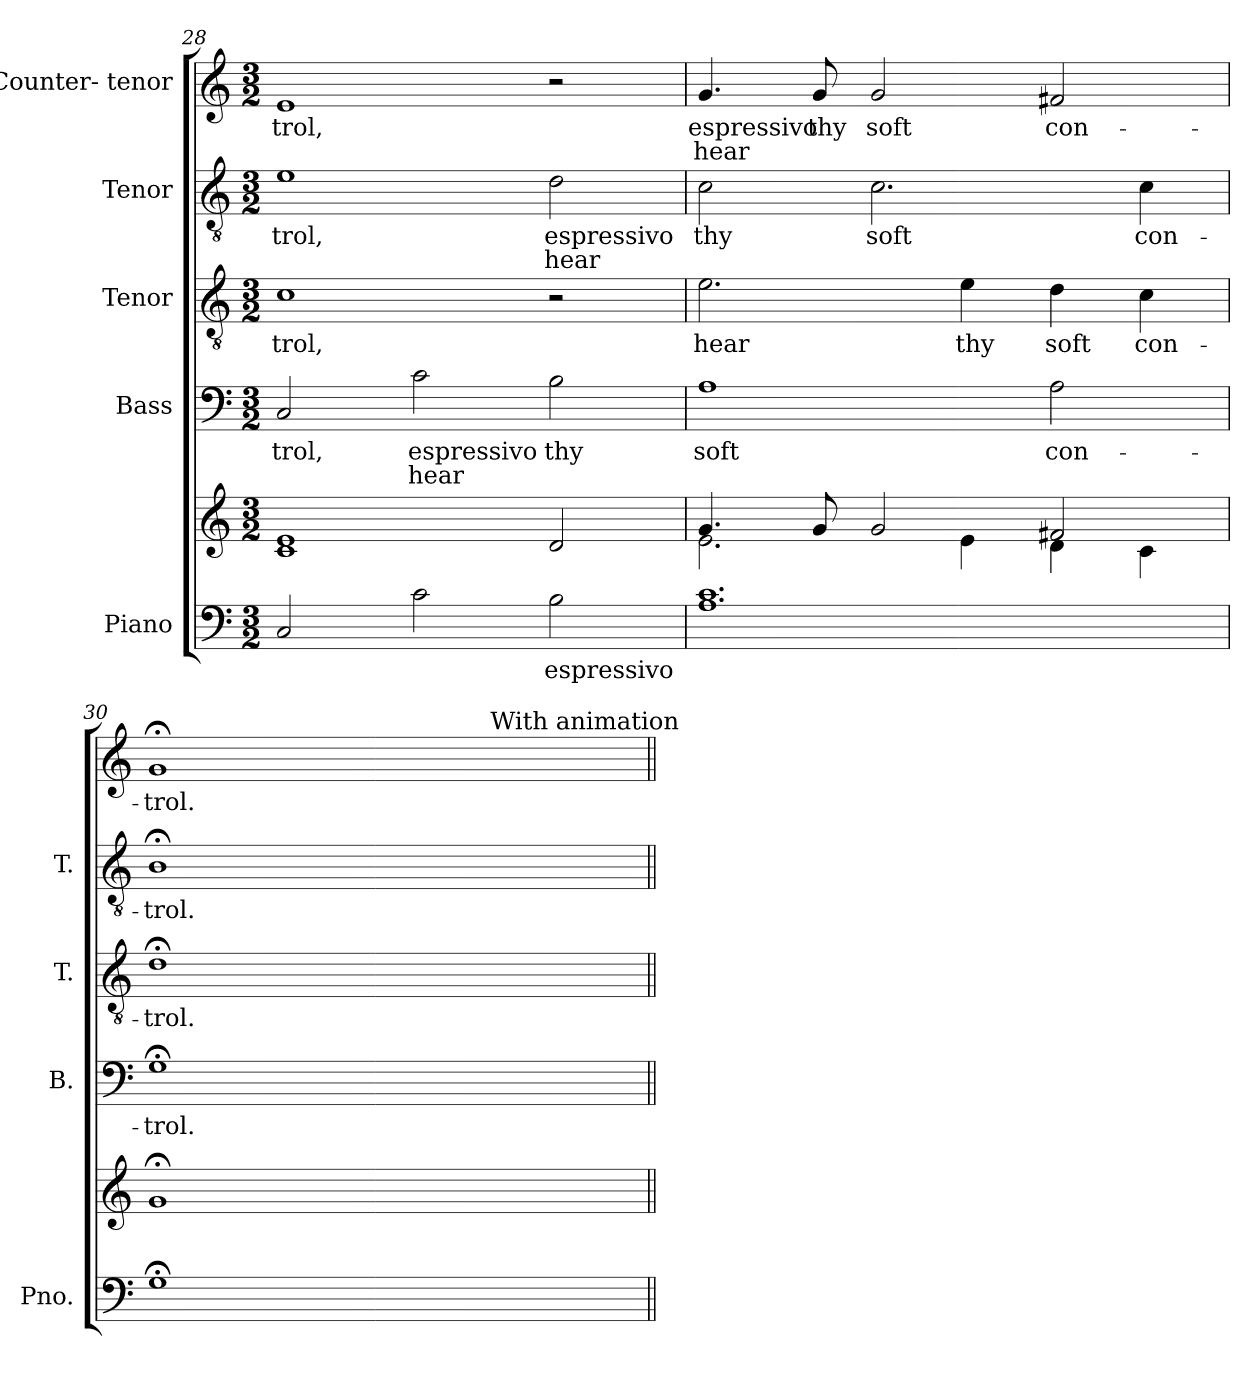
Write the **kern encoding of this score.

**kern	**text	**kern	**kern	**text	**text	**kern	**text	**kern	**text	**text	**kern	**text	**text
*part5	*part5	*part5	*part4	*part4	*part4	*part3	*part3	*part2	*part2	*part2	*part1	*part1	*part1
*staff6	*staff6	*staff5	*staff4	*staff4	*staff4	*staff3	*staff3	*staff2	*staff2	*staff2	*staff1	*staff1	*staff1
*I"Piano	*	*	*I"Bass	*	*	*I"Tenor	*	*I"Tenor	*	*	*I"Counter- tenor	*	*
*I'Pno.	*	*	*I'B.	*	*	*I'T.	*	*I'T.	*	*	*	*	*
*clefF4	*	*clefG2	*clefF4	*	*	*clefGv2	*	*clefGv2	*	*	*clefG2	*	*
*	*	*	*	*	*	*ITrd7c12	*	*ITrd7c12	*	*	*	*	*
*k[]	*	*k[]	*k[]	*	*	*k[]	*	*k[]	*	*	*k[]	*	*
*C:	*	*C:	*C:	*	*	*C:	*	*C:	*	*	*C:	*	*
*M3/2	*	*M3/2	*M3/2	*	*	*M3/2	*	*M3/2	*	*	*M3/2	*	*
=28	=28	=28	=28	=28	=28	=28	=28	=28	=28	=28	=28	=28	=28
!	!	!	!	!LO:LY:b:color=#000000	!	!	!	!	!	!	!	!	!
!	!	!	!	!	!	!	!LO:LY:b:color=#000000	!	!	!	!	!	!
!	!	!	!	!	!	!	!	!	!LO:LY:b:color=#000000	!	!	!	!
!	!	!	!	!	!	!	!	!	!	!	!	!LO:LY:b:color=#000000	!
2Ci/	.	1ci 1ei	2Ci/	-trol,	.	1Ci	-trol,	1Ei	-trol,	.	1ei	-trol,	.
!	!	!	!	!LO:LY:a:color=#000000	!LO:LY:b:color=#000000	!	!	!	!	!	!	!	!
2ci\	.	.	2ci\	espressivo	hear	.	.	.	.	.	.	.	.
!	!LO:LY:a:color=#000000	!	!	!	!	!	!	!	!	!	!	!	!
!	!	!	!	!LO:LY:b:color=#000000	!	!	!	!	!	!	!	!	!
!	!	!	!	!	!	!	!LO:LY:a:color=#000000	!	!	!	!	!	!
!	!	!	!	!	!	!	!	!	!LO:LY:a:color=#000000	!LO:LY:b:color=#000000	!	!	!
2Bi\	espressivo	2di/	2Bi\	thy	.	2r	espressivo	2Di\	espressivo	hear	2r	.	.
!!LO:LB:g=z
=29	=29	=29	=29	=29	=29	=29	=29	=29	=29	=29	=29	=29	=29
*	*	*^	*	*	*	*	*	*	*	*	*	*	*
!	!	!	!	!	!LO:LY:b:color=#000000	!	!	!	!	!	!	!	!	!
!	!	!	!	!	!	!	!	!LO:LY:b:color=#000000	!	!	!	!	!	!
!	!	!	!	!	!	!	!	!	!	!LO:LY:b:color=#000000	!	!	!	!
!	!	!	!	!	!	!	!	!	!	!	!	!	!LO:LY:a:color=#000000	!LO:LY:b:color=#000000
1.Ai 1.ci	.	4.gi/	2.ei\	1Ai	soft	.	2.Ei\	hear	2Ci\	thy	.	4.gi/	espressivo	hear
!	!	!	!	!	!	!	!	!	!	!	!	!	!LO:LY:b:color=#000000	!
.	.	8gi/	.	.	.	.	.	.	.	.	.	8gi/	thy	.
!	!	!	!	!	!	!	!	!	!	!LO:LY:b:color=#000000	!	!	!	!
!	!	!	!	!	!	!	!	!	!	!	!	!	!LO:LY:b:color=#000000	!
.	.	2gi/	.	.	.	.	.	.	2.Ci\	soft	.	2gi/	soft	.
!	!	!	!	!	!	!	!	!LO:LY:b:color=#000000	!	!	!	!	!	!
.	.	.	4ei\	.	.	.	4Ei\	thy	.	.	.	.	.	.
!	!	!	!	!	!LO:LY:b:color=#000000	!	!	!	!	!	!	!	!	!
!	!	!	!	!	!	!	!	!LO:LY:b:color=#000000	!	!	!	!	!	!
!	!	!	!	!	!	!	!	!	!	!	!	!	!LO:LY:b:color=#000000	!
.	.	2f#Xi/	4di\	2Ai\	con-	.	4Di\	soft	.	.	.	2f#Xi/	con-	.
!	!	!	!	!	!	!	!	!LO:LY:b:color=#000000	!	!	!	!	!	!
!	!	!	!	!	!	!	!	!	!	!LO:LY:b:color=#000000	!	!	!	!
.	.	.	4ci\	.	.	.	4Ci\	con-	4Ci\	con-	.	.	.	.
=30	=30	=30	=30	=30	=30	=30	=30	=30	=30	=30	=30	=30	=30	=30
!	!	!	!	!	!LO:LY:b:color=#000000	!	!	!	!	!	!	!	!	!
!	!	!	!	!	!	!	!	!LO:LY:b:color=#000000	!	!	!	!	!	!
!	!	!	!	!	!	!	!	!	!	!LO:LY:b:color=#000000	!	!	!	!
!	!	!	!	!	!	!	!	!	!	!	!	!	!LO:LY:b:color=#000000	!
*	*	*	*	*	*	*	*	*	*	*	*	*^	*	*
1G;i	.	1g;i	2ryy	1G;i	-trol.	.	1D;i	-trol.	1BB;i	-trol.	.	1g;i	2ryy	-trol.	.
.	.	.	4ryy	.	.	.	.	.	.	.	.	.	4ryy	.	.
.	.	.	8ryy	.	.	.	.	.	.	.	.	.	8ryy	.	.
.	.	.	16ryy	.	.	.	.	.	.	.	.	.	16ryy	.	.
.	.	.	32ryy	.	.	.	.	.	.	.	.	.	32ryy	.	.
.	.	.	64ryy	.	.	.	.	.	.	.	.	.	64ryy	.	.
.	.	.	128...ryy	.	.	.	.	.	.	.	.	.	128...ryy	.	.
*	*	*MM80	*	*	*	*	*	*	*	*	*	*MM80	*	*	*
!	!	!	!	!	!	!	!	!	!	!	!	!	!LO:TX:a:t=With animation	!	!
.	.	.	1024ryy	.	.	.	.	.	.	.	.	.	1024ryy	.	.
*	*	*v	*v	*	*	*	*	*	*	*	*	*v	*v	*	*
=||	=||	=||	=||	=||	=||	=||	=||	=||	=||	=||	=||	=||	=||
*-	*-	*-	*-	*-	*-	*-	*-	*-	*-	*-	*-	*-	*-
